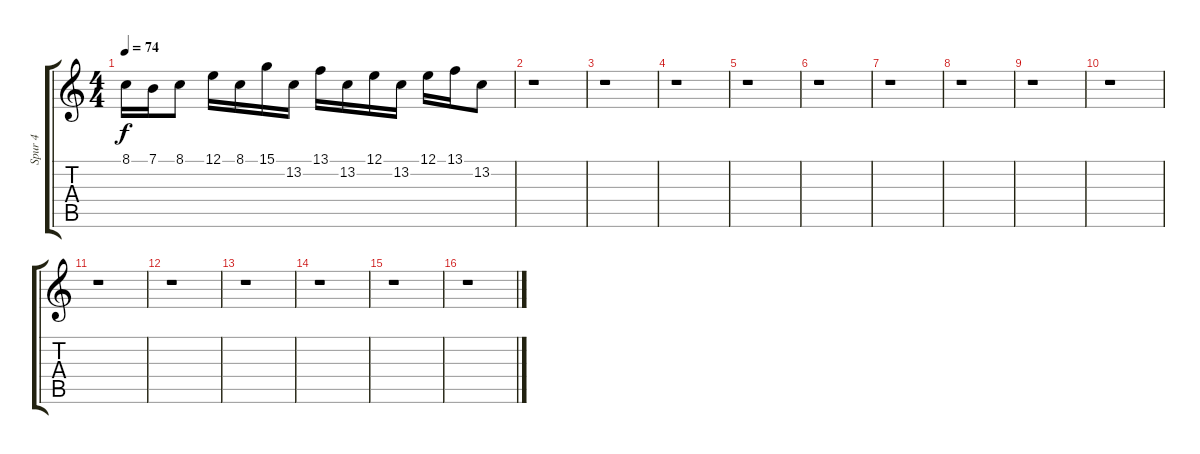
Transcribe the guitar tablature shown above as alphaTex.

\track ("Spur 4" "Spur 4") {instrument bassoon}
\staff {score tabs}
\tuning (E4 B3 G3 D3 A2 E2) {hide}
\ts (4 4)
\tempo 74
\clef g2
\ks c
8.1.16{dy f} 7.1.16 8.1.8 12.1.16 8.1.16 15.1.16 13.2.16 13.1.16 13.2.16 12.1.16 13.2.16 12.1.16 13.1.16 13.2.8 |
r.1 |
r.1 |
r.1 |
r.1 |
r.1 |
r.1 |
r.1 |
r.1 |
r.1 |
r.1 |
r.1 |
r.1 |
r.1 |
r.1 |
r.1
